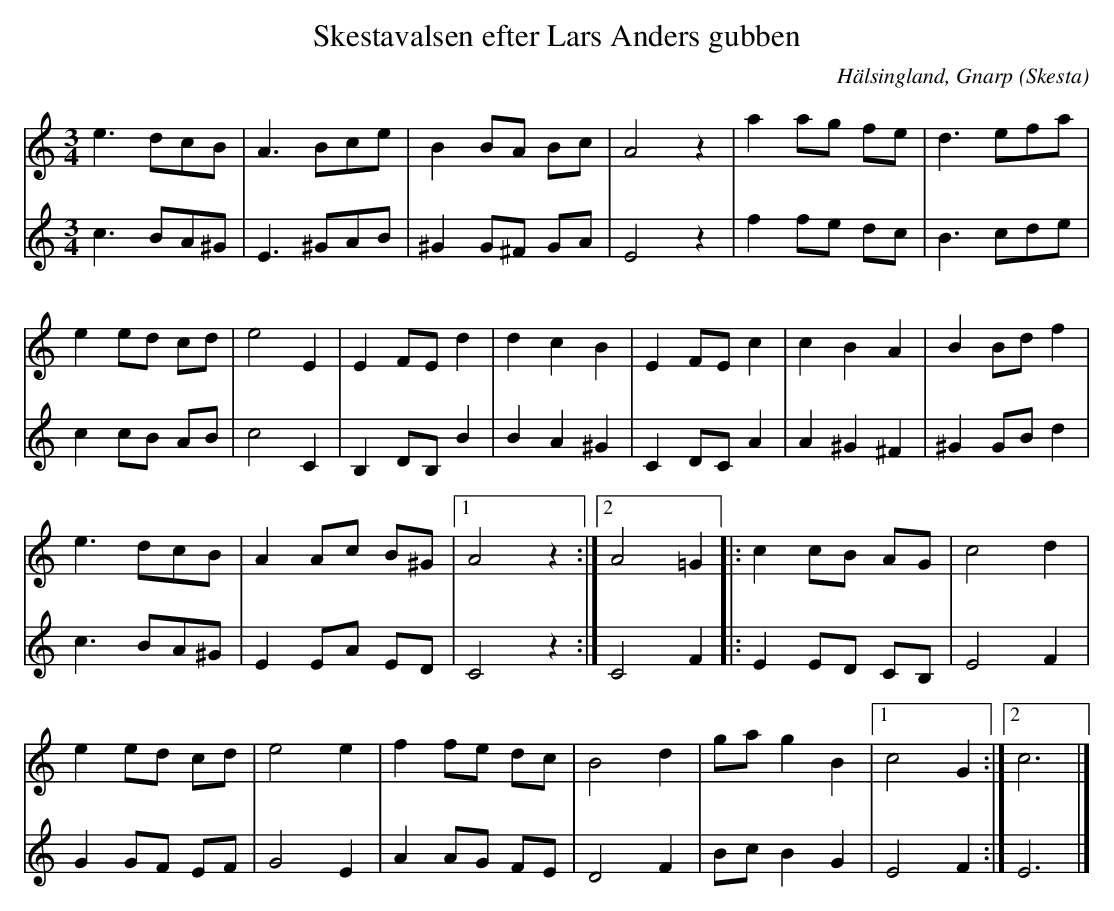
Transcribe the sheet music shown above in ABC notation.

X:1
T: Skestavalsen efter Lars Anders gubben
O: Hälsingland, Gnarp (Skesta)
M: 3/4
L: 1/8
K: Am
V:1
e3 dcB | A3 Bce | B2 BA Bc | A4 z2 | a2 ag fe | d3 efa |
e2 ed cd | e4 E2 | E2 FE d2 | d2 c2 B2 | E2 FE c2 | c2 B2 A2 | B2 Bd f2 |
e3 dcB | A2 Ac B^G |1 A4 z2 :|2 A4 =G2 |: c2 cB AG | c4 d2 |
e2 ed cd | e4 e2 | f2 fe dc | B4 d2 | ga g2 B2 |1 c4 G2 :|2 c6 |]
V:2
c3 BA^G | E3 ^GAB | ^G2 G^F GA | E4 z2 | f2 fe dc | B3 cde |
c2 cB AB | c4 C2 | B,2 DB, B2 | B2 A2 ^G2 | C2 DC A2 | A2 ^G2 ^F2 | ^G2 GB d2 |
c3 BA^G | E2 EA ED | C4 z2 :| C4 F2 |: E2 ED CB, | E4 F2 |
G2 GF EF | G4 E2 | A2 AG FE | D4 F2 | Bc B2 G2 | E4 F2 :| E6 |]
